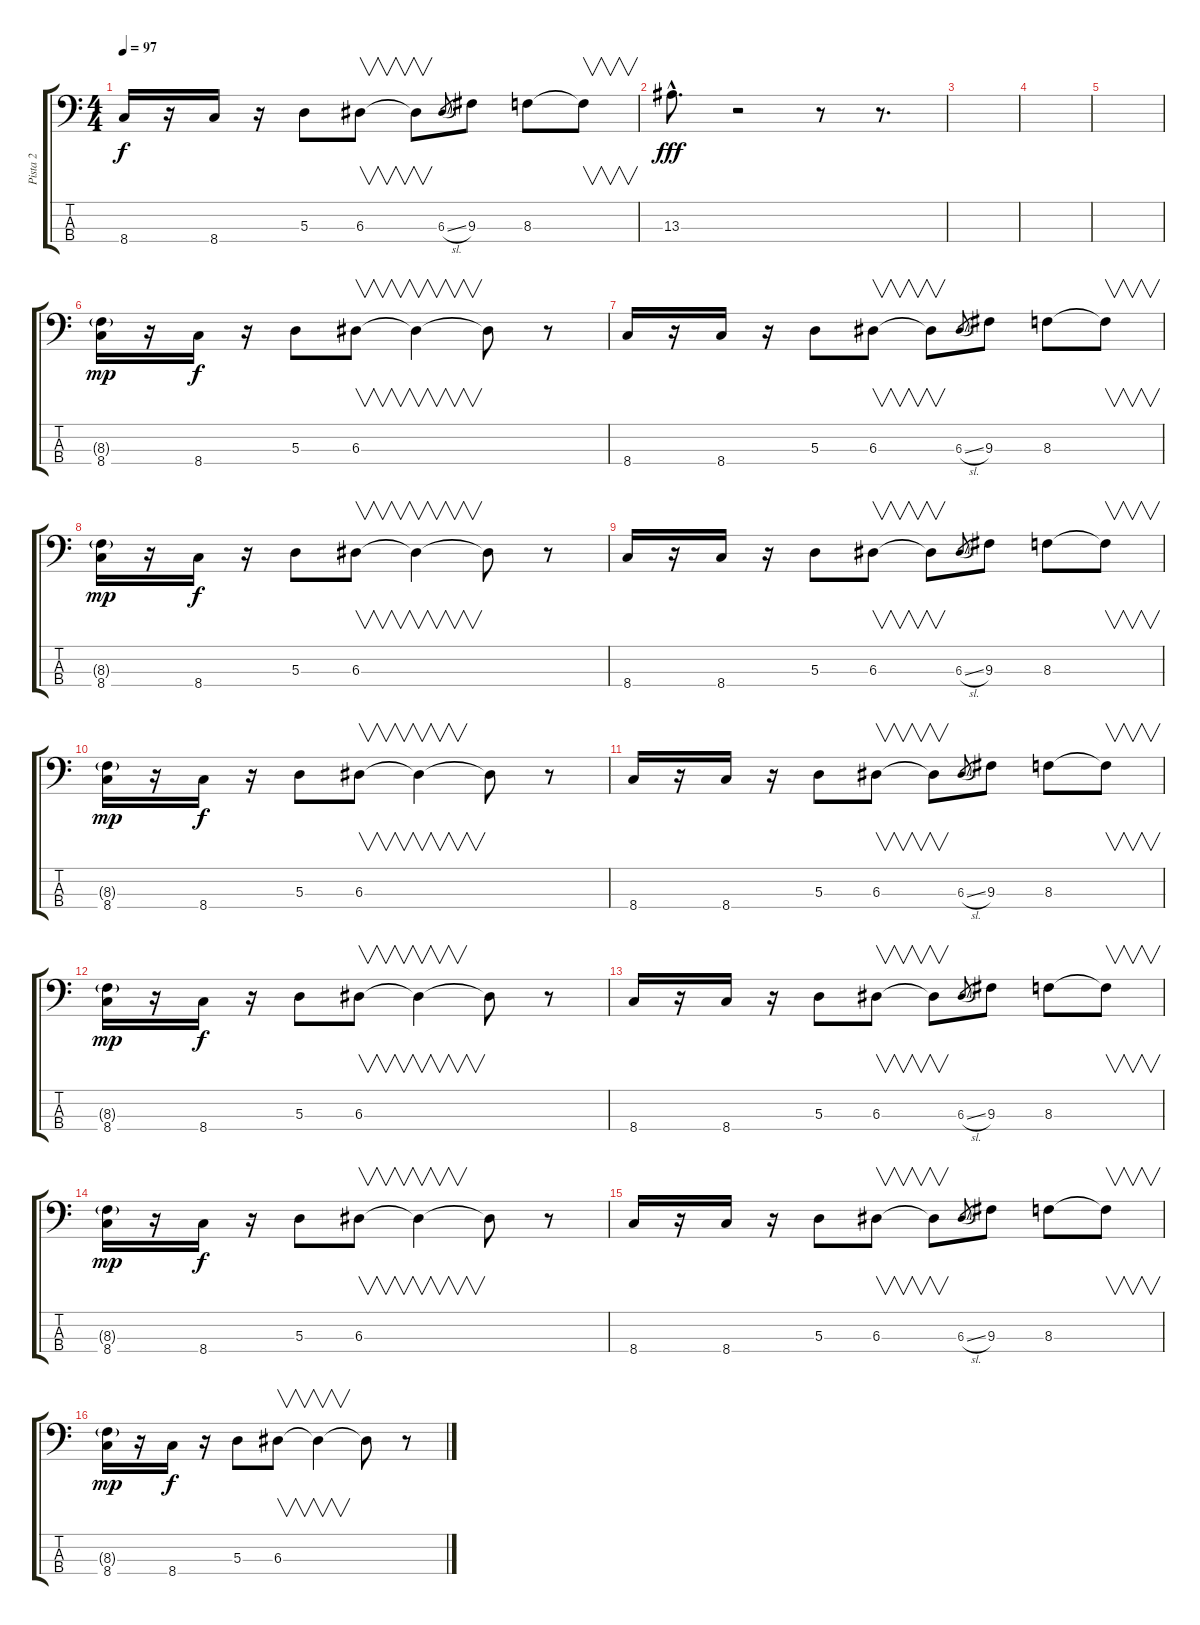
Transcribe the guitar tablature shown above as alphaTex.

\track ("Pista 2" "Pista 2") {instrument electricbasspick}
\staff {score tabs}
\tuning (G2 D2 A1 E1) {hide}
\ts (4 4)
\tempo 97
\clef f4
\ks c
8.4.16{dy f} r.16 8.4.16 r.16 5.3.8 6.3.8{v} 6.3{t}.8{v} 6.3{sl}.8{gr} 9.3.8 8.3.8 8.3{t}.8{v} |
13.3{hac}.8{d dy fff} r.2 r.8 r.8{d} |
|
|
|
(8.3{g} 8.4).16{dy mp} r.16 8.4.16{dy f} r.16 5.3.8 6.3.8{v} 6.3{t}.4{v} 6.3{t}.8 r.8 |
8.4.16 r.16 8.4.16 r.16 5.3.8 6.3.8{v} 6.3{t}.8{v} 6.3{sl}.8{gr} 9.3.8 8.3.8 8.3{t}.8{v} |
(8.3{g} 8.4).16{dy mp} r.16 8.4.16{dy f} r.16 5.3.8 6.3.8{v} 6.3{t}.4{v} 6.3{t}.8 r.8 |
8.4.16 r.16 8.4.16 r.16 5.3.8 6.3.8{v} 6.3{t}.8{v} 6.3{sl}.8{gr} 9.3.8 8.3.8 8.3{t}.8{v} |
(8.3{g} 8.4).16{dy mp} r.16 8.4.16{dy f} r.16 5.3.8 6.3.8{v} 6.3{t}.4{v} 6.3{t}.8 r.8 |
8.4.16 r.16 8.4.16 r.16 5.3.8 6.3.8{v} 6.3{t}.8{v} 6.3{sl}.8{gr} 9.3.8 8.3.8 8.3{t}.8{v} |
(8.3{g} 8.4).16{dy mp} r.16 8.4.16{dy f} r.16 5.3.8 6.3.8{v} 6.3{t}.4{v} 6.3{t}.8 r.8 |
8.4.16 r.16 8.4.16 r.16 5.3.8 6.3.8{v} 6.3{t}.8{v} 6.3{sl}.8{gr} 9.3.8 8.3.8 8.3{t}.8{v} |
(8.3{g} 8.4).16{dy mp} r.16 8.4.16{dy f} r.16 5.3.8 6.3.8{v} 6.3{t}.4{v} 6.3{t}.8 r.8 |
8.4.16 r.16 8.4.16 r.16 5.3.8 6.3.8{v} 6.3{t}.8{v} 6.3{sl}.8{gr} 9.3.8 8.3.8 8.3{t}.8{v} |
(8.3{g} 8.4).16{dy mp} r.16 8.4.16{dy f} r.16 5.3.8 6.3.8{v} 6.3{t}.4{v} 6.3{t}.8 r.8
